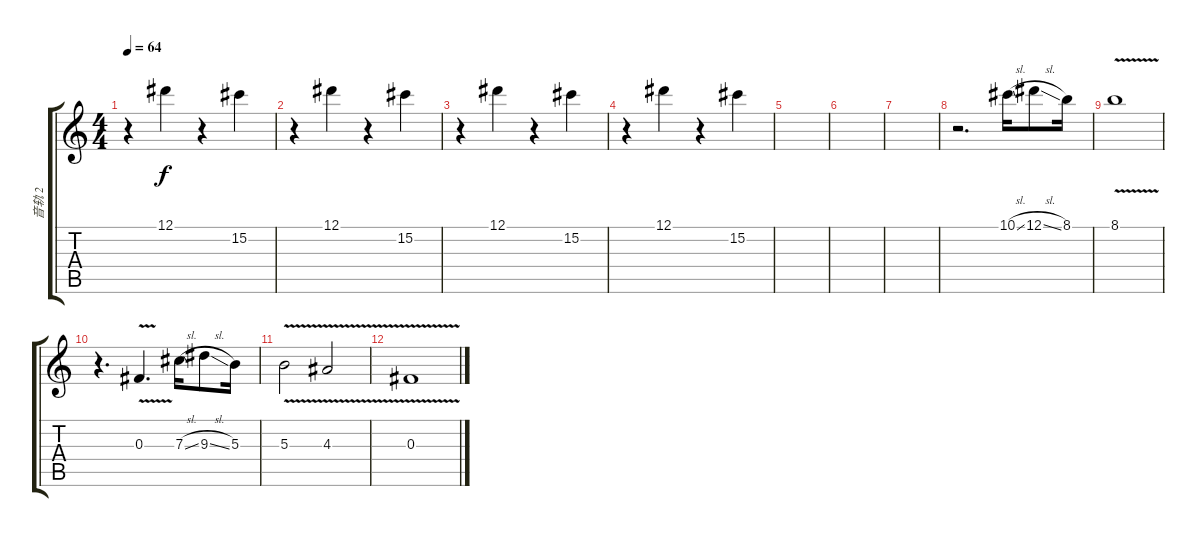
\track ("音轨 2" "音轨 2") {instrument electricguitarclean}
\staff {score tabs}
\tuning (Eb4 Bb3 Gb3 Db3 Ab2 Eb2) {hide}
\ts (4 4)
\tempo 64
\clef g2
\ks c
r.4{dy f} 12.1.4 r.4 15.2.4 |
r.4{txt ""} 12.1.4 r.4 15.2.4 |
r.4 12.1.4 r.4 15.2.4 |
r.4 12.1.4 r.4 15.2.4 |
|
|
|
r.2{d} 10.1{sl}.16 12.1{sl}.8 8.1.16 |
8.1{v}.1 |
r.4{d} 0.3{v}.4{d} 7.3{sl}.16 9.3{sl}.8 5.3.16 |
5.3{v}.2 4.3{v}.2 |
0.3{v}.1
